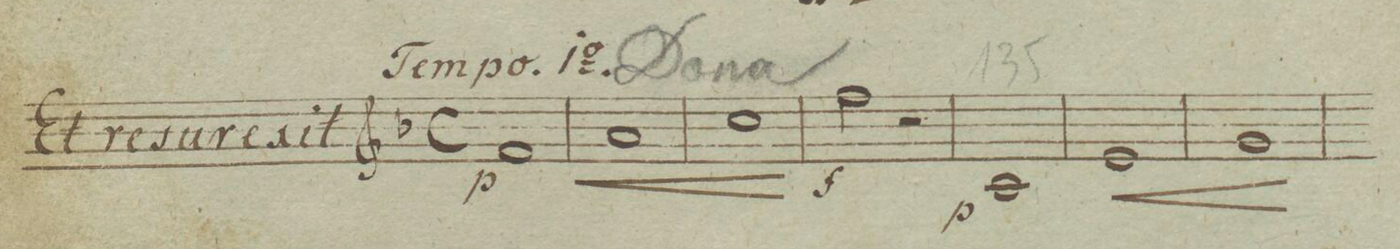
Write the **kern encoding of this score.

**kern	**dynam
*I"Clarinetto 1o. in B	*
*clefG2	*
*k[b-e-a-]	*
*met(c)	*
*M4/4	*
1e-	p
=128	=128
1g	<
=129	=129
1b-	.
.	[
=130	=130
2ee-\	f
2r	.
=131	=131
1B-	p
=132	=132
1d	<
=133	=133
1f	[[
=134	=134
*-	*-
